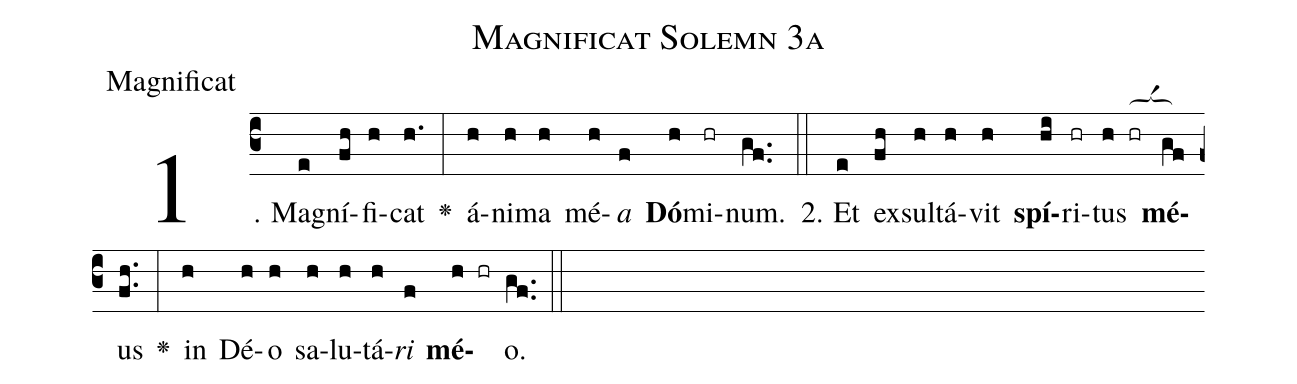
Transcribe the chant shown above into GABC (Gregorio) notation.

name: Magnificat Solemn 3a;
office-part: Magnificat;
%%
% The syntax in this part is called gabc. Please refer to http://home.gna.org/gregorio/gabc/#basis

(c3)1. M{a}(e)gní(fh)fi(h)cat(h.) <v>\greheightstar</v>(:) á(h)ni(h)ma(h) mé(h)<i>a</i>(f) <b>Dó</b>(h)mi(hr)num.(gf..) (::)
2. Et(e) ex(fh)sul(h)tá(h)vit(h) <b>spí</b>(hi)ri(hr)tus(h hr[ocba:1;6mm]) <b>mé</b>(gf)us(fh..) <v>\greheightstar</v>(:) in(h) Dé(h)o(h) sa(h)lu(h)tá(h)<i>ri</i>(f) <b>mé</b>(h hr)o.(gf..) (::)

%E(h) u(h) o(h) u(f) a(h) e.(gf..) (::)

%Mediant of 2 accent s
%Termination of 1 accent with 1 preperatory syllable
